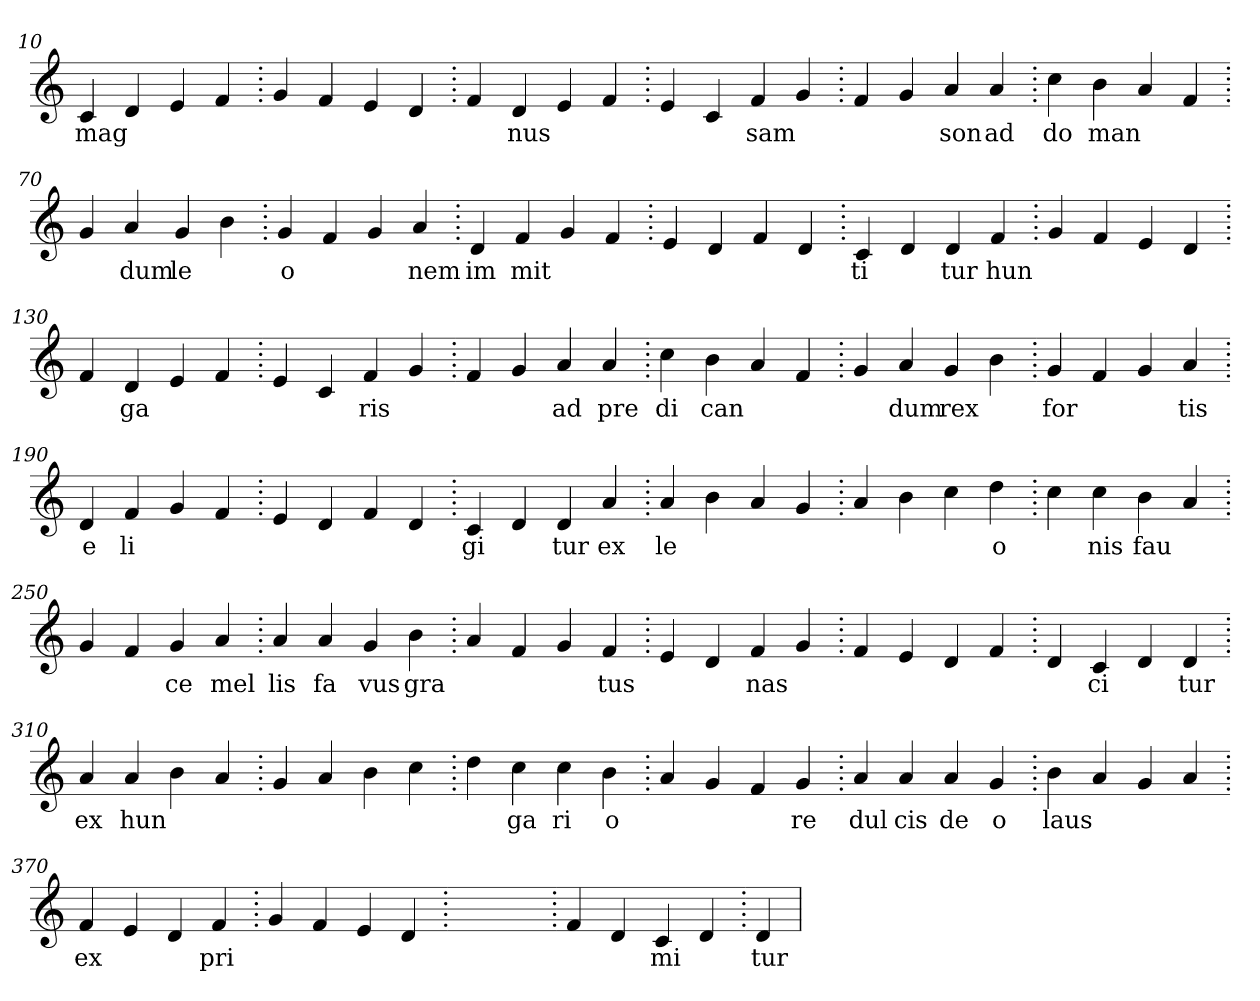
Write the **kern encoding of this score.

**kern	**text
*part1	*part1
*staff1	*staff1
*clefG2	*
=10.	=10.
4c	mag
4d	.
4e	.
4f	.
=20.	=20.
4g	.
4f	.
4e	.
4d	.
=30.	=30.
4f	.
4d	nus
4e	.
4f	.
=40.	=40.
4e	.
4c	.
4f	sam
4g	.
=50.	=50.
4f	.
4g	.
4a	son
4a	ad
=60.	=60.
4cc	do
4b	man
4a	.
4f	.
=70.	=70.
4g	.
4a	dum
4g	le
4b	.
=80.	=80.
4g	o
4f	.
4g	.
4a	nem
=90.	=90.
4d	im
4f	mit
4g	.
4f	.
=100.	=100.
4e	.
4d	.
4f	.
4d	.
=110.	=110.
4c	ti
4d	.
4d	tur
4f	hun
=120.	=120.
4g	.
4f	.
4e	.
4d	.
=130.	=130.
4f	.
4d	ga
4e	.
4f	.
=140.	=140.
4e	.
4c	.
4f	ris
4g	.
=150.	=150.
4f	.
4g	.
4a	ad
4a	pre
=160.	=160.
4cc	di
4b	can
4a	.
4f	.
=170.	=170.
4g	.
4a	dum
4g	rex
4b	.
=180.	=180.
4g	for
4f	.
4g	.
4a	tis
=190.	=190.
4d	e
4f	li
4g	.
4f	.
=200.	=200.
4e	.
4d	.
4f	.
4d	.
=210.	=210.
4c	gi
4d	.
4d	tur
4a	ex
=220.	=220.
4a	le
4b	.
4a	.
4g	.
=230.	=230.
4a	.
4b	.
4cc	.
4dd	o
=240.	=240.
4cc	.
4cc	nis
4b	fau
4a	.
=250.	=250.
4g	.
4f	.
4g	ce
4a	mel
=260.	=260.
4a	lis
4a	fa
4g	vus
4b	gra
=270.	=270.
4a	.
4f	.
4g	.
4f	tus
=280.	=280.
4e	.
4d	.
4f	nas
4g	.
=290.	=290.
4f	.
4e	.
4d	.
4f	.
=300.	=300.
4d	.
4c	ci
4d	.
4d	tur
=310.	=310.
4a	ex
4a	hun
4b	.
4a	.
=320.	=320.
4g	.
4a	.
4b	.
4cc	.
=330.	=330.
4dd	.
4cc	ga
4cc	ri
4b	o
=340.	=340.
4a	.
4g	.
4f	.
4g	re
=350.	=350.
4a	dul
4a	cis
4a	de
4g	o
=360.	=360.
4b	laus
4a	.
4g	.
4a	.
=370.	=370.
4f	ex
4e	.
4d	.
4f	pri
=380.	=380.
4g	.
4f	.
4e	.
4d	.
=390.	=390.
1ryy	.
=390.	=390.
4f	.
4d	.
4c	mi
4d	.
=400.	=400.
4d	tur
=	=
*-	*-
